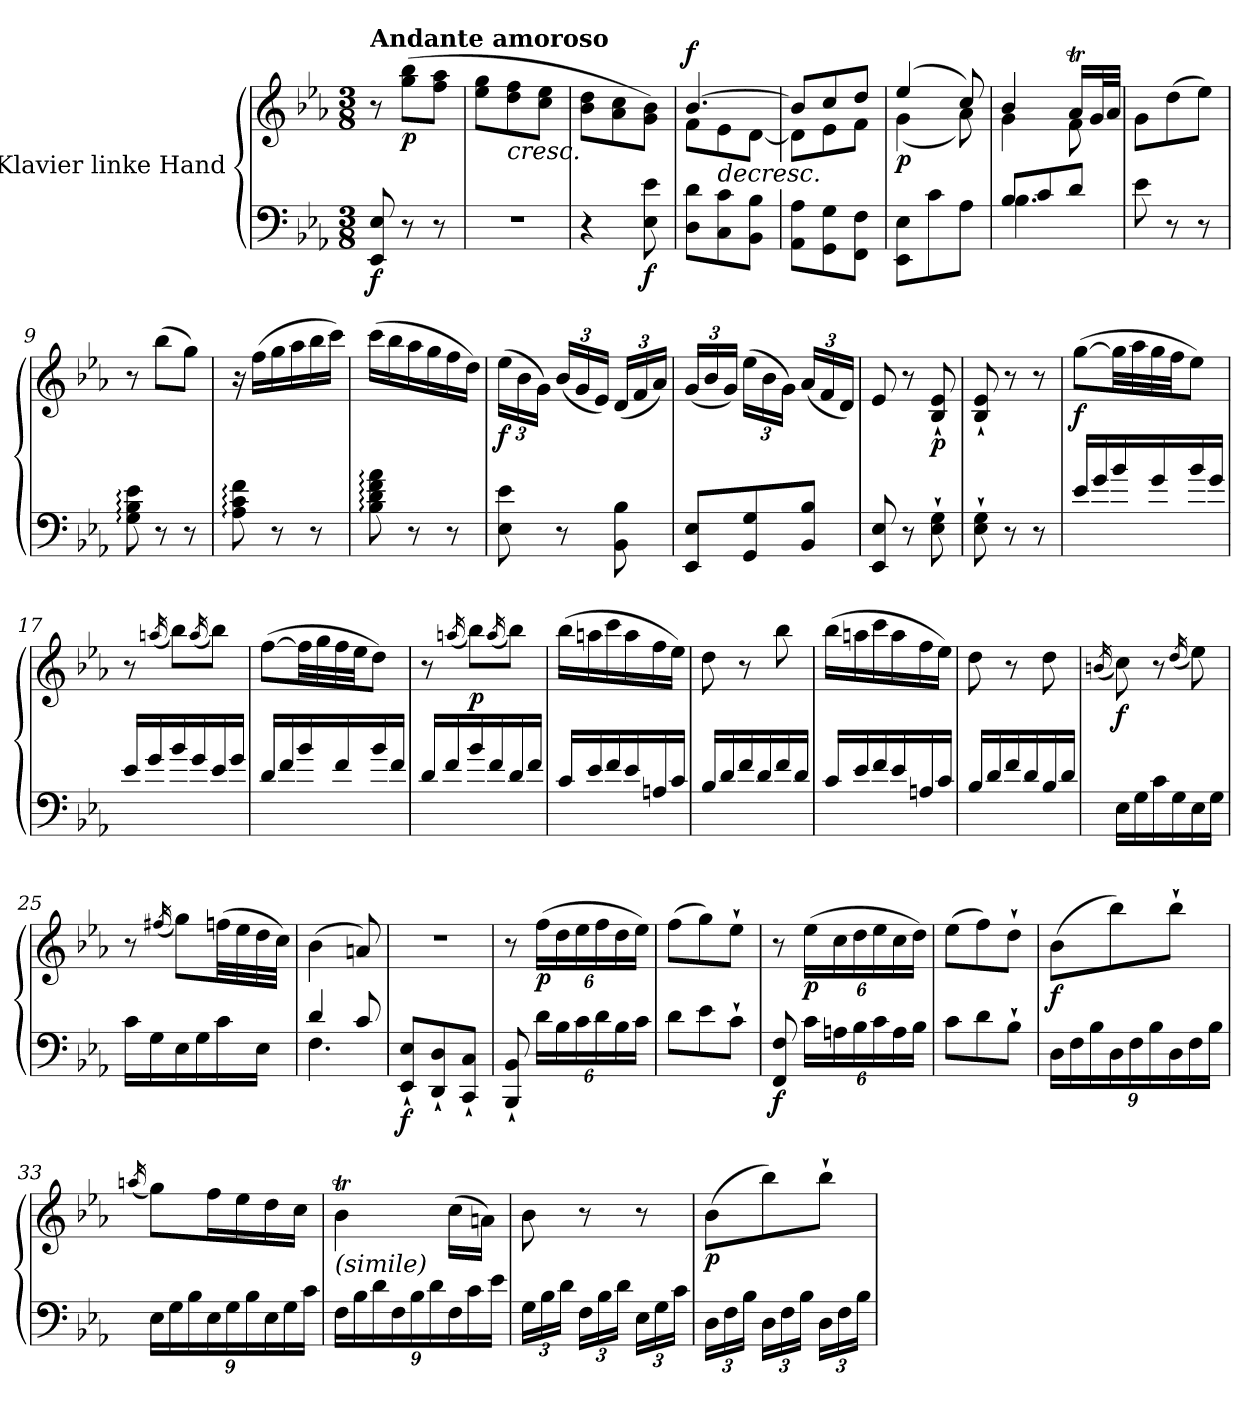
**kern	**kern	**dynam
*part1	*part1	*part1
*staff2	*staff1	*staff1/2
*I"Klavier linke Hand	*	*
*clefF4	*clefG2	*
*k[b-e-a-]	*k[b-e-a-]	*
*M3/8	*M3/8	*
=1	=1	=1
!	!LO:TX:a:B:t=Andante amoroso	!
!	!	!LO:DY:b=2
8EE-/ 8E-/	8r	f
!	!	!LO:DY:b
8r	(>8gg\ 8bb-\L	p
8r	8ff\ 8aa-\J	.
=2	=2	=2
4.r	8ee-\ 8gg\L	.
!	!LO:TX:b:i:t=cresc.	!
.	8dd\ 8ff\	.
.	8cc\ 8ee-\J	.
=3	=3	=3
4r	8b-\ 8dd\L	.
.	8a-\ 8cc\	.
!	!	!LO:DY:b=2
8E-\ 8e-\	8g\ 8b-\J)	f
=4	=4	=4
*	*^	*
!	!	!	!LO:DY:a
8D\ 8d\L	[4.b-/	8f\L	f
!	!	!LO:TX:b:i:t=decresc.	!
8C\ 8c\	.	8e-\	.
8BB-\ 8B-\J	.	[8d\J	.
=5	=5	=5	=5
8AA-\ 8A-\L	8b-/L]	8d\L]	.
8GG\ 8G\	8cc/	8e-\	.
8FF\ 8F\J	8dd/J	8f\J	.
=6	=6	=6	=6
!	!	!	!LO:DY:b
8EE-\ 8E-\L	(>4ee-/	(<4g\	p
8c\	.	.	.
8A-\J	8cc/)	8a-\)	.
=7	=7	=7	=7
*^	*	*	*
8B-/L	4.B-\	4b-/	4g\	.
8c/	.	.	.	.
8d/J	.	16a-T/LL	8f\	.
.	.	32g/L	.	.
.	.	32a-/JJJ	.	.
*v	*v	*	*	*
*	*v	*v	*
=8	=8	=8
8e-\	8g\L	.
8r	(>8dd\	.
8r	8ee-\J)	.
=9	=9	=9
8G\: 8B-\: 8e-\:	8r	.
8r	(>8bb-\L	.
8r	8gg\J)	.
=10	=10	=10
8A-\: 8c\: 8f\:	16r	.
.	(>16ff\LL	.
8r	16gg\	.
.	16aa-\	.
8r	16bb-\	.
.	16ccc\JJ)	.
!!LO:LB:g=z
=11	=11	=11
8B-\: 8d\: 8f\: 8a-\:	(>16ccc\LL	.
.	16bb-\	.
8r	16aa-\	.
.	16gg\	.
8r	16ff\	.
.	16dd\JJ)	.
=12	=12	=12
*	*Xbrackettup	*
!	!	!LO:DY:b
8E-\ 8e-\	(>24ee-\LL	f
.	24b-\	.
.	24g\JJ)	.
8r	(<24b-/LL	.
.	24g/	.
.	24e-/JJ)	.
8BB-\ 8B-\	(<24d/LL	.
.	24f/	.
.	24a-/JJ)	.
=13	=13	=13
8EE-/ 8E-/L	(<24g/LL	.
.	24b-/	.
.	24g/JJ)	.
8GG/ 8G/	(>24ee-\LL	.
.	24b-\	.
.	24g\JJ)	.
8BB-/ 8B-/J	(<24a-/LL	.
.	24f/	.
.	24d/JJ)	.
=14	=14	=14
8EE-/ 8E-/	8e-/	.
8r	8r	.
!	!	!LO:DY:b
8E-\` 8G\`	8B-/` 8e-/`	p
=15	=15	=15
8E-\` 8G\`	8B-/` 8e-/`	.
8r	8r	.
8r	8r	.
=16	=16	=16
!	!	!LO:DY:b
16e-/LL	(>[8gg\L	f
16g/	.	.
16b-/	32gg\LL]	.
.	32aa-\	.
16g/	32gg\	.
.	32ff\JJ	.
16b-/	8ee-\J)	.
16g/JJ	.	.
=17	=17	=17
16e-/LL	8r	.
16g/	.	.
.	(<16qaan/	.
16b-/	8bb-\L)	.
16g/	.	.
.	(<16qaa/	.
16e-/	8bb-\J)	.
16g/JJ	.	.
!!LO:LB:g=z
=18	=18	=18
16d/LL	(>[8ff\L	.
16f/	.	.
16b-/	32ff\LL]	.
.	32gg\	.
16f/	32ff\	.
.	32ee-\JJ	.
16b-/	8dd\J)	.
16f/JJ	.	.
=19	=19	=19
16d/LL	8r	.
16f/	.	.
.	(<16qaan/	.
!	!	!LO:DY:b
16b-/	8bb-\L)	p
16f/	.	.
.	(<16qaa/	.
16d/	8bb-\J)	.
16f/JJ	.	.
=20	=20	=20
16c/LL	(>16bb-\LL	.
16e-/	16aan\	.
16f/	16ccc\	.
16e-/	16aa\	.
16An/	16ff\	.
16c/JJ	16ee-\JJ)	.
=21	=21	=21
16B-/LL	8dd\	.
16d/	.	.
16f/	8r	.
16d/	.	.
16f/	8bb-\	.
16d/JJ	.	.
=22	=22	=22
16c/LL	(>16bb-\LL	.
16e-/	16aan\	.
16f/	16ccc\	.
16e-/	16aa\	.
16An/	16ff\	.
16c/JJ	16ee-\JJ)	.
=23	=23	=23
16B-/LL	8dd\	.
16d/	.	.
16f/	8r	.
16d/	.	.
16B-/	8dd\	.
16d/JJ	.	.
=24	=24	=24
.	(<16qbn/	.
!	!	!LO:DY:b
16E-\LL	8cc\)	f
16G\	.	.
16c\	8r	.
16G\	.	.
.	(<16qdd/	.
16E-\	8ee-\)	.
16G\JJ	.	.
!!LO:LB:g=z
=25	=25	=25
16c\LL	8r	.
16G\	.	.
.	(<16qff#X/	.
16E-\	8gg\L)	.
16G\	.	.
16c\	(>32ffn\LL	.
.	32ee-\	.
16E-\JJ	32dd\	.
.	32cc\JJJ)	.
=26	=26	=26
*^	*	*
4d/	4.F\	(>4b-\	.
8c/	.	8an/)	.
*v	*v	*	*
=27	=27	=27
!	!	!LO:DY:b=2
8EE-/` 8E-/`L	4.r	f
8DD/` 8D/`	.	.
8CC/` 8C/`J	.	.
=28	=28	=28
8BBB-/` 8BB-/`	8r	.
*Xbrackettup	*	*
!	!	!LO:DY:b
24d\LL	(>24ff\LL	p
24B-\	24dd\	.
24c\	24ee-\	.
24d\	24ff\	.
24B-\	24dd\	.
24c\JJ	24ee-\JJ)	.
=29	=29	=29
8d\L	(>8ff\L	.
8e-\	8gg\)	.
8c`\J	8ee-`\J	.
=30	=30	=30
!	!	!LO:DY:b=2
8FF/ 8F/	8r	f
!	!	!LO:DY:b
24c\LL	(>24ee-\LL	p
24An\	24cc\	.
24B-\	24dd\	.
24c\	24ee-\	.
24A\	24cc\	.
24B-\JJ	24dd\JJ)	.
=31	=31	=31
8c\L	(>8ee-\L	.
8d\	8ff\)	.
8B-`\J	8dd`\J	.
=32	=32	=32
!	!	!LO:DY:b
24D\LL	(>8b-\L	f
24F\	.	.
24B-\	.	.
24D\	8bb-\)	.
24F\	.	.
24B-\	.	.
24D\	8bb-`\J	.
24F\	.	.
24B-\JJ	.	.
!!LO:LB:g=z
=33	=33	=33
.	(<16qaan/	.
24E-\LL	8gg\L)	.
24G\	.	.
24B-\	.	.
24E-\	16ff\L	.
24G\	.	.
.	16ee-\	.
24B-\	.	.
24E-\	16dd\	.
24G\	.	.
.	16cc\JJ	.
24c\JJ	.	.
=34	=34	=34
!LO:TX:a:i:t=(simile)	!	!
24F\LL	4b-T\	.
24B-\	.	.
24d\	.	.
24F\	.	.
24B-\	.	.
24d\	.	.
24F\	(>16cc\LL	.
24c\	.	.
.	16an\JJ)	.
24e-\JJ	.	.
=35	=35	=35
24G\LL	8b-\	.
24B-\	.	.
24d\JJ	.	.
24F\LL	8r	.
24B-\	.	.
24d\JJ	.	.
24E-\LL	8r	.
24G\	.	.
24c\JJ	.	.
=36	=36	=36
!	!	!LO:DY:b
24D\LL	(>8b-\L	p
24F\	.	.
24B-\JJ	.	.
24D\LL	8bb-\)	.
24F\	.	.
24B-\JJ	.	.
24D\LL	8bb-`\J	.
24F\	.	.
24B-\JJ	.	.
=	=	=
*-	*-	*-
